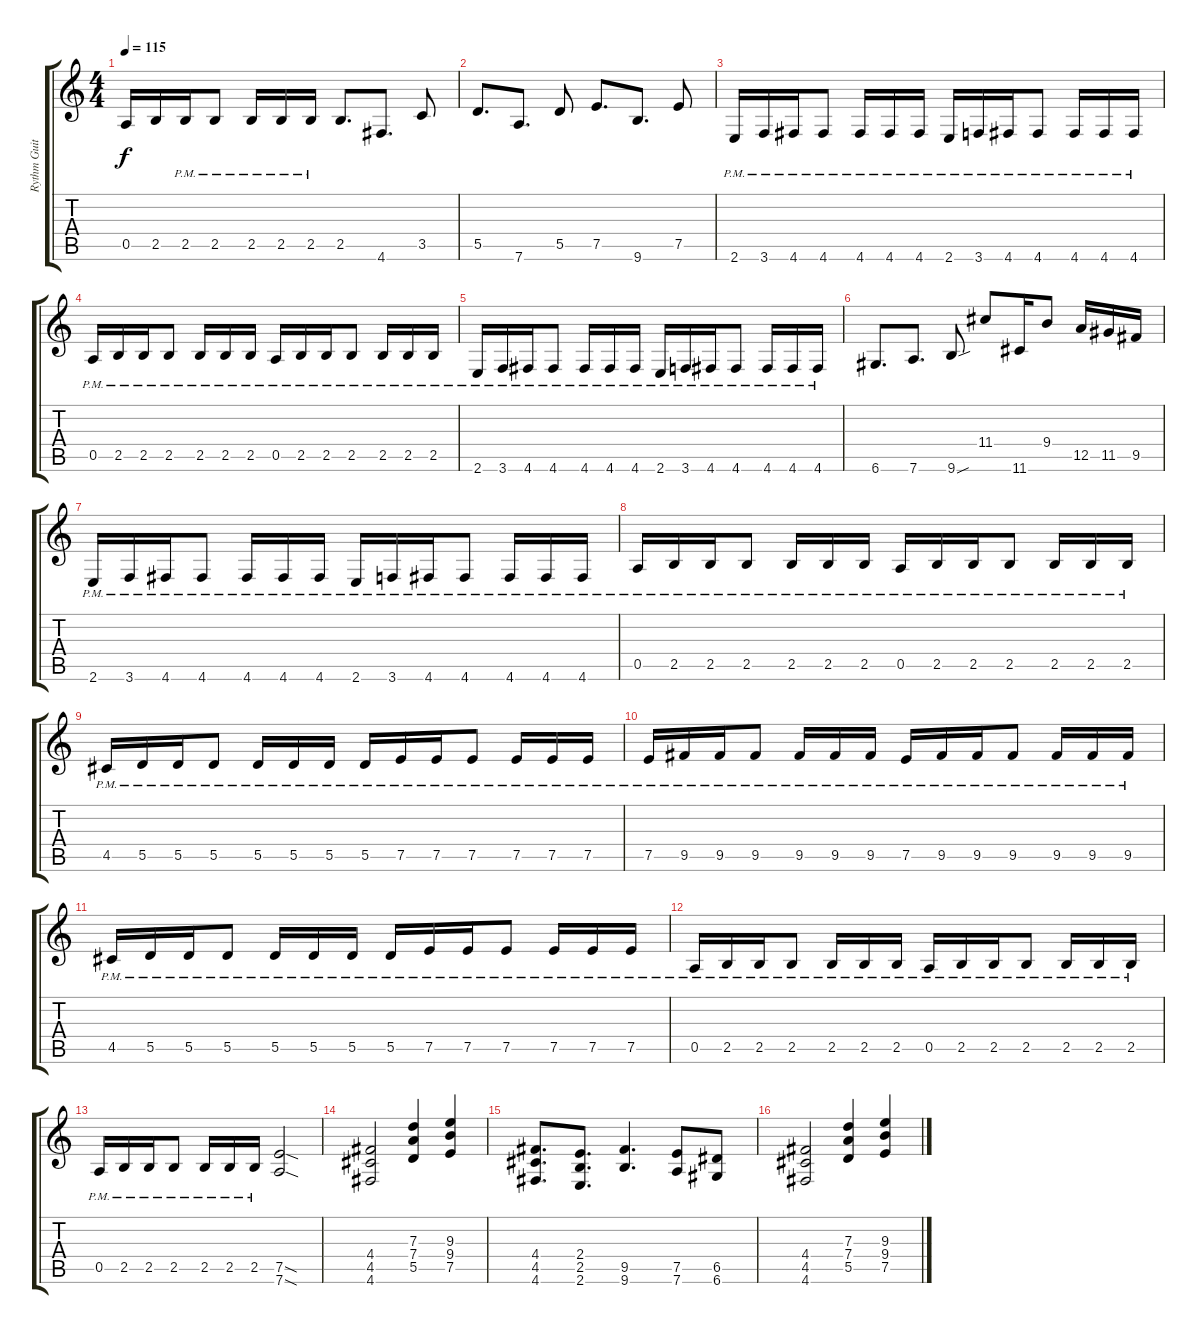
\track ("Rythm Guitar 1" "Rythm Guit") {instrument distortionguitar}
\staff {score tabs}
\tuning (E4 B3 G3 D3 A2 D2) {hide}
\ts (4 4)
\tempo 115
\clef g2
\ks c
0.5.16{dy f} 2.5.16 2.5{pm}.16 2.5{pm}.8 2.5{pm}.16 2.5{pm}.16 2.5{pm}.16 2.5.8{d} 4.6.8{d} 3.5.8 |
5.5.8{d} 7.6.8{d} 5.5.8 7.5.8{d} 9.6.8{d} 7.5.8 |
2.6{pm}.16 3.6{pm}.16 4.6{pm}.16 4.6{pm}.8 4.6{pm}.16 4.6{pm}.16 4.6{pm}.16 2.6{pm}.16 3.6{pm}.16 4.6{pm}.16 4.6{pm}.8 4.6{pm}.16 4.6{pm}.16 4.6{pm}.16 |
0.5{pm}.16 2.5{pm}.16 2.5{pm}.16 2.5{pm}.8 2.5{pm}.16 2.5{pm}.16 2.5{pm}.16 0.5{pm}.16 2.5{pm}.16 2.5{pm}.16 2.5{pm}.8 2.5{pm}.16 2.5{pm}.16 2.5{pm}.16 |
2.6{pm}.16 3.6{pm}.16 4.6{pm}.16 4.6{pm}.8 4.6{pm}.16 4.6{pm}.16 4.6{pm}.16 2.6{pm}.16 3.6{pm}.16 4.6{pm}.16 4.6{pm}.8 4.6{pm}.16 4.6{pm}.16 4.6{pm}.16 |
6.6.8{d} 7.6.8{d} 9.6{sou}.8 11.4.8 11.6.16 9.4.8 12.5.16 11.5.16 9.5.16 |
2.6{pm}.16 3.6{pm}.16 4.6{pm}.16 4.6{pm}.8 4.6{pm}.16 4.6{pm}.16 4.6{pm}.16 2.6{pm}.16 3.6{pm}.16 4.6{pm}.16 4.6{pm}.8 4.6{pm}.16 4.6{pm}.16 4.6{pm}.16 |
0.5{pm}.16 2.5{pm}.16 2.5{pm}.16 2.5{pm}.8 2.5{pm}.16 2.5{pm}.16 2.5{pm}.16 0.5{pm}.16 2.5{pm}.16 2.5{pm}.16 2.5{pm}.8 2.5{pm}.16 2.5{pm}.16 2.5{pm}.16 |
4.5{pm}.16 5.5{pm}.16 5.5{pm}.16 5.5{pm}.8 5.5{pm}.16 5.5{pm}.16 5.5{pm}.16 5.5{pm}.16 7.5{pm}.16 7.5{pm}.16 7.5{pm}.8 7.5{pm}.16 7.5{pm}.16 7.5{pm}.16 |
7.5{pm}.16 9.5{pm}.16 9.5{pm}.16 9.5{pm}.8 9.5{pm}.16 9.5{pm}.16 9.5{pm}.16 7.5{pm}.16 9.5{pm}.16 9.5{pm}.16 9.5{pm}.8 9.5{pm}.16 9.5{pm}.16 9.5{pm}.16 |
4.5{pm}.16 5.5{pm}.16 5.5{pm}.16 5.5{pm}.8 5.5{pm}.16 5.5{pm}.16 5.5{pm}.16 5.5{pm}.16 7.5{pm}.16 7.5{pm}.16 7.5{pm}.8 7.5{pm}.16 7.5{pm}.16 7.5{pm}.16 |
0.5{pm}.16 2.5{pm}.16 2.5{pm}.16 2.5{pm}.8 2.5{pm}.16 2.5{pm}.16 2.5{pm}.16 0.5{pm}.16 2.5{pm}.16 2.5{pm}.16 2.5{pm}.8 2.5{pm}.16 2.5{pm}.16 2.5{pm}.16 |
0.5{pm}.16 2.5{pm}.16 2.5{pm}.16 2.5{pm}.8 2.5{pm}.16 2.5{pm}.16 2.5{pm}.16 (7.5{sod} 7.6{sod}).2 |
(4.4 4.5 4.6).2 (7.3 7.4 5.5).4 (9.3 9.4 7.5).4 |
(4.4 4.5 4.6).8{d} (2.4 2.5 2.6).8{d} (9.5 9.6).4{d} (7.5 7.6).8 (6.5 6.6).8 |
(4.4 4.5 4.6).2 (7.3 7.4 5.5).4 (9.3 9.4 7.5).4
